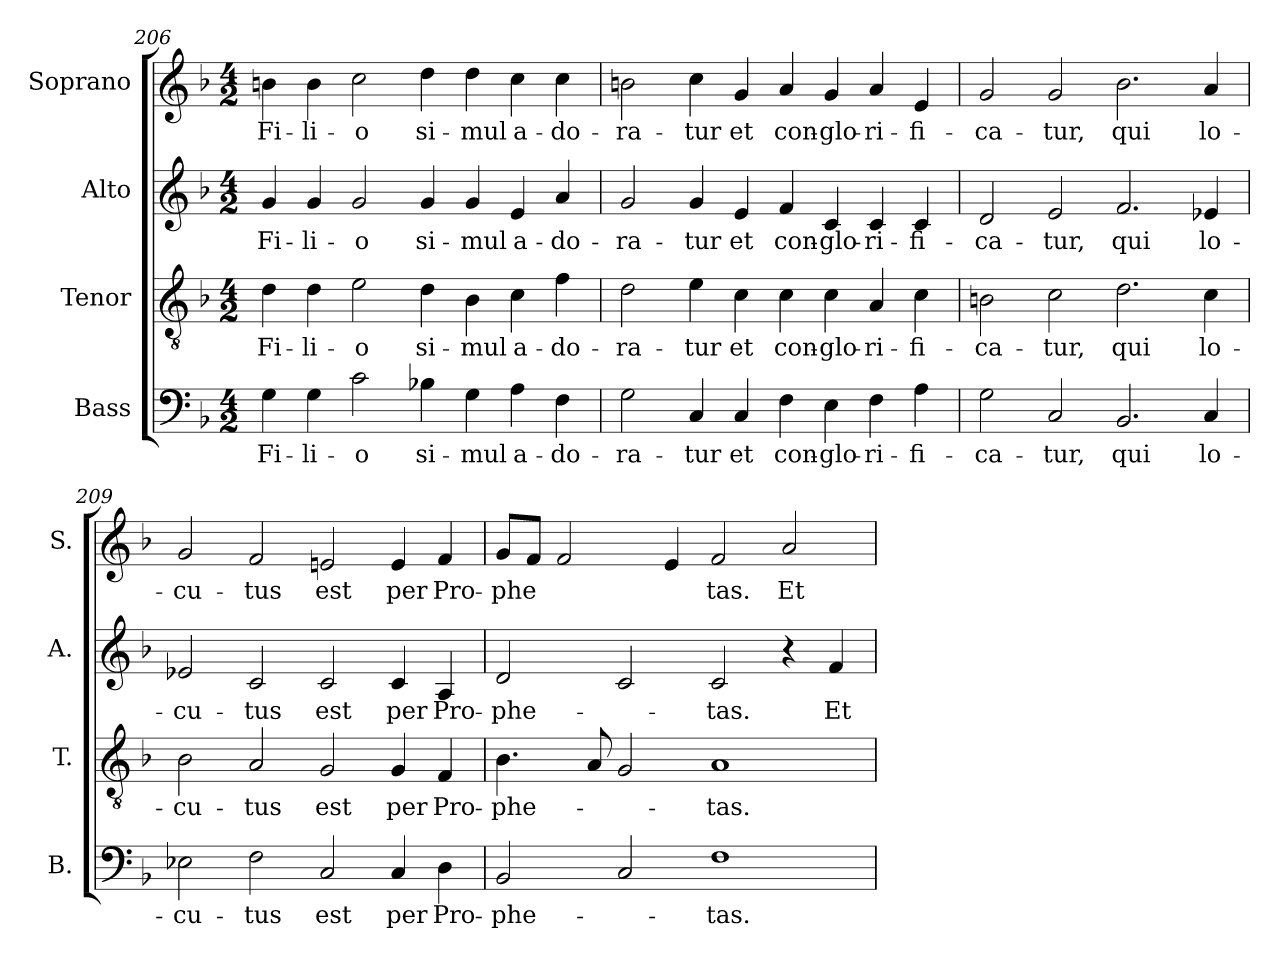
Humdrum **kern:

**kern	**text	**kern	**text	**kern	**text	**kern	**text
*part4	*part4	*part3	*part3	*part2	*part2	*part1	*part1
*staff4	*staff4	*staff3	*staff3	*staff2	*staff2	*staff1	*staff1
*I"Bass	*	*I"Tenor	*	*I"Alto	*	*I"Soprano	*
*I'B.	*	*I'T.	*	*I'A.	*	*I'S.	*
*clefF4	*	*clefGv2	*	*clefG2	*	*clefG2	*
*	*	*ITrd7c12	*	*	*	*	*
*k[b-]	*	*k[b-]	*	*k[b-]	*	*k[b-]	*
*F:	*	*F:	*	*F:	*	*F:	*
*M4/2	*	*M4/2	*	*M4/2	*	*M4/2	*
=206	=206	=206	=206	=206	=206	=206	=206
!	!LO:LY:b:color=#000000	!	!	!	!	!	!
!	!	!	!LO:LY:b:color=#000000	!	!	!	!
!	!	!	!	!	!LO:LY:b:color=#000000	!	!
!	!	!	!	!	!	!	!LO:LY:b:color=#000000
4Gi\	Fi-	4Di\	Fi-	4gi/	Fi-	4bni\	Fi-
!	!LO:LY:b:color=#000000	!	!	!	!	!	!
!	!	!	!LO:LY:b:color=#000000	!	!	!	!
!	!	!	!	!	!LO:LY:b:color=#000000	!	!
!	!	!	!	!	!	!	!LO:LY:b:color=#000000
4Gi\	-li-	4Di\	-li-	4gi/	-li-	4bi\	-li-
!	!LO:LY:b:color=#000000	!	!	!	!	!	!
!	!	!	!LO:LY:b:color=#000000	!	!	!	!
!	!	!	!	!	!LO:LY:b:color=#000000	!	!
!	!	!	!	!	!	!	!LO:LY:b:color=#000000
2ci\	-o	2Ei\	-o	2gi/	-o	2cci\	-o
!	!LO:LY:b:color=#000000	!	!	!	!	!	!
!	!	!	!LO:LY:b:color=#000000	!	!	!	!
!	!	!	!	!	!LO:LY:b:color=#000000	!	!
!	!	!	!	!	!	!	!LO:LY:b:color=#000000
4B-Xi\	si-	4Di\	si-	4gi/	si-	4ddi\	si-
!	!LO:LY:b:color=#000000	!	!	!	!	!	!
!	!	!	!LO:LY:b:color=#000000	!	!	!	!
!	!	!	!	!	!LO:LY:b:color=#000000	!	!
!	!	!	!	!	!	!	!LO:LY:b:color=#000000
4Gi\	-mul	4BB-i\	-mul	4gi/	-mul	4ddi\	-mul
!	!LO:LY:b:color=#000000	!	!	!	!	!	!
!	!	!	!LO:LY:b:color=#000000	!	!	!	!
!	!	!	!	!	!LO:LY:b:color=#000000	!	!
!	!	!	!	!	!	!	!LO:LY:b:color=#000000
4Ai\	a-	4Ci\	a-	4ei/	a-	4cci\	a-
!	!LO:LY:b:color=#000000	!	!	!	!	!	!
!	!	!	!LO:LY:b:color=#000000	!	!	!	!
!	!	!	!	!	!LO:LY:b:color=#000000	!	!
!	!	!	!	!	!	!	!LO:LY:b:color=#000000
4Fi\	-do-	4Fi\	-do-	4ai/	-do-	4cci\	-do-
=207	=207	=207	=207	=207	=207	=207	=207
!	!LO:LY:b:color=#000000	!	!	!	!	!	!
!	!	!	!LO:LY:b:color=#000000	!	!	!	!
!	!	!	!	!	!LO:LY:b:color=#000000	!	!
!	!	!	!	!	!	!	!LO:LY:b:color=#000000
2Gi\	-ra-	2Di\	-ra-	2gi/	-ra-	2bni\	-ra-
!	!LO:LY:b:color=#000000	!	!	!	!	!	!
!	!	!	!LO:LY:b:color=#000000	!	!	!	!
!	!	!	!	!	!LO:LY:b:color=#000000	!	!
!	!	!	!	!	!	!	!LO:LY:b:color=#000000
4Ci/	-tur	4Ei\	-tur	4gi/	-tur	4cci\	-tur
!	!LO:LY:b:color=#000000	!	!	!	!	!	!
!	!	!	!LO:LY:b:color=#000000	!	!	!	!
!	!	!	!	!	!LO:LY:b:color=#000000	!	!
!	!	!	!	!	!	!	!LO:LY:b:color=#000000
4Ci/	et	4Ci\	et	4ei/	et	4gi/	et
!	!LO:LY:b:color=#000000	!	!	!	!	!	!
!	!	!	!LO:LY:b:color=#000000	!	!	!	!
!	!	!	!	!	!LO:LY:b:color=#000000	!	!
!	!	!	!	!	!	!	!LO:LY:b:color=#000000
4Fi\	con-	4Ci\	con-	4fi/	con-	4ai/	con-
!	!LO:LY:b:color=#000000	!	!	!	!	!	!
!	!	!	!LO:LY:b:color=#000000	!	!	!	!
!	!	!	!	!	!LO:LY:b:color=#000000	!	!
!	!	!	!	!	!	!	!LO:LY:b:color=#000000
4Ei\	-glo-	4Ci\	-glo-	4ci/	-glo-	4gi/	-glo-
!	!LO:LY:b:color=#000000	!	!	!	!	!	!
!	!	!	!LO:LY:b:color=#000000	!	!	!	!
!	!	!	!	!	!LO:LY:b:color=#000000	!	!
!	!	!	!	!	!	!	!LO:LY:b:color=#000000
4Fi\	-ri-	4AAi/	-ri-	4ci/	-ri-	4ai/	-ri-
!	!LO:LY:b:color=#000000	!	!	!	!	!	!
!	!	!	!LO:LY:b:color=#000000	!	!	!	!
!	!	!	!	!	!LO:LY:b:color=#000000	!	!
!	!	!	!	!	!	!	!LO:LY:b:color=#000000
4Ai\	-fi-	4Ci\	-fi-	4ci/	-fi-	4ei/	-fi-
!!LO:LB:g=z
=208	=208	=208	=208	=208	=208	=208	=208
!	!LO:LY:b:color=#000000	!	!	!	!	!	!
!	!	!	!LO:LY:b:color=#000000	!	!	!	!
!	!	!	!	!	!LO:LY:b:color=#000000	!	!
!	!	!	!	!	!	!	!LO:LY:b:color=#000000
2Gi\	-ca-	2BBni\	-ca-	2di/	-ca-	2gi/	-ca-
!	!LO:LY:b:color=#000000	!	!	!	!	!	!
!	!	!	!LO:LY:b:color=#000000	!	!	!	!
!	!	!	!	!	!LO:LY:b:color=#000000	!	!
!	!	!	!	!	!	!	!LO:LY:b:color=#000000
2Ci/	-tur,	2Ci\	-tur,	2ei/	-tur,	2gi/	-tur,
!	!LO:LY:b:color=#000000	!	!	!	!	!	!
!	!	!	!LO:LY:b:color=#000000	!	!	!	!
!	!	!	!	!	!LO:LY:b:color=#000000	!	!
!	!	!	!	!	!	!	!LO:LY:b:color=#000000
2.BB-i/	qui	2.Di\	qui	2.fi/	qui	2.b-i\	qui
!	!LO:LY:b:color=#000000	!	!	!	!	!	!
!	!	!	!LO:LY:b:color=#000000	!	!	!	!
!	!	!	!	!	!LO:LY:b:color=#000000	!	!
!	!	!	!	!	!	!	!LO:LY:b:color=#000000
4Ci/	lo-	4Ci\	lo-	4e-Xi/	lo-	4ai/	lo-
=209	=209	=209	=209	=209	=209	=209	=209
!	!LO:LY:b:color=#000000	!	!	!	!	!	!
!	!	!	!LO:LY:b:color=#000000	!	!	!	!
!	!	!	!	!	!LO:LY:b:color=#000000	!	!
!	!	!	!	!	!	!	!LO:LY:b:color=#000000
2E-Xi\	-cu-	2BB-i\	-cu-	2e-Xi/	-cu-	2gi/	-cu-
!	!LO:LY:b:color=#000000	!	!	!	!	!	!
!	!	!	!LO:LY:b:color=#000000	!	!	!	!
!	!	!	!	!	!LO:LY:b:color=#000000	!	!
!	!	!	!	!	!	!	!LO:LY:b:color=#000000
2Fi\	-tus	2AAi/	-tus	2ci/	-tus	2fi/	-tus
!	!LO:LY:b:color=#000000	!	!	!	!	!	!
!	!	!	!LO:LY:b:color=#000000	!	!	!	!
!	!	!	!	!	!LO:LY:b:color=#000000	!	!
!	!	!	!	!	!	!	!LO:LY:b:color=#000000
2Ci/	est	2GGi/	est	2ci/	est	2eni/	est
!	!LO:LY:b:color=#000000	!	!	!	!	!	!
!	!	!	!LO:LY:b:color=#000000	!	!	!	!
!	!	!	!	!	!LO:LY:b:color=#000000	!	!
!	!	!	!	!	!	!	!LO:LY:b:color=#000000
4Ci/	per	4GGi/	per	4ci/	per	4ei/	per
!	!LO:LY:b:color=#000000	!	!	!	!	!	!
!	!	!	!LO:LY:b:color=#000000	!	!	!	!
!	!	!	!	!	!LO:LY:b:color=#000000	!	!
!	!	!	!	!	!	!	!LO:LY:b:color=#000000
4Di\	Pro-	4FFi/	Pro-	4Ai/	Pro-	4fi/	Pro-
=210	=210	=210	=210	=210	=210	=210	=210
!	!LO:LY:b:color=#000000	!	!	!	!	!	!
!	!	!	!LO:LY:b:color=#000000	!	!	!	!
!	!	!	!	!	!LO:LY:b:color=#000000	!	!
!	!	!	!	!	!	!	!LO:LY:b:color=#000000
2BB-i/	-phe-	4.BB-i\	-phe-	2di/	-phe-	8gi/L	-phe
.	.	.	.	.	.	8fi/J	.
.	.	.	.	.	.	2fi/	.
.	.	8AAi/	.	.	.	.	.
2Ci/	.	2GGi/	.	2ci/	.	.	.
.	.	.	.	.	.	4ei/	.
!	!LO:LY:b:color=#000000	!	!	!	!	!	!
!	!	!	!LO:LY:b:color=#000000	!	!	!	!
!	!	!	!	!	!LO:LY:b:color=#000000	!	!
!	!	!	!	!	!	!	!LO:LY:b:color=#000000
1Fi	-tas.	1AAi	-tas.	2ci/	-tas.	2fi/	tas.
!	!	!	!	!	!	!	!LO:LY:b:color=#000000
.	.	.	.	4r	.	2ai/	Et
!	!	!	!	!	!LO:LY:b:color=#000000	!	!
.	.	.	.	4fi/	Et	.	.
=	=	=	=	=	=	=	=
*-	*-	*-	*-	*-	*-	*-	*-
